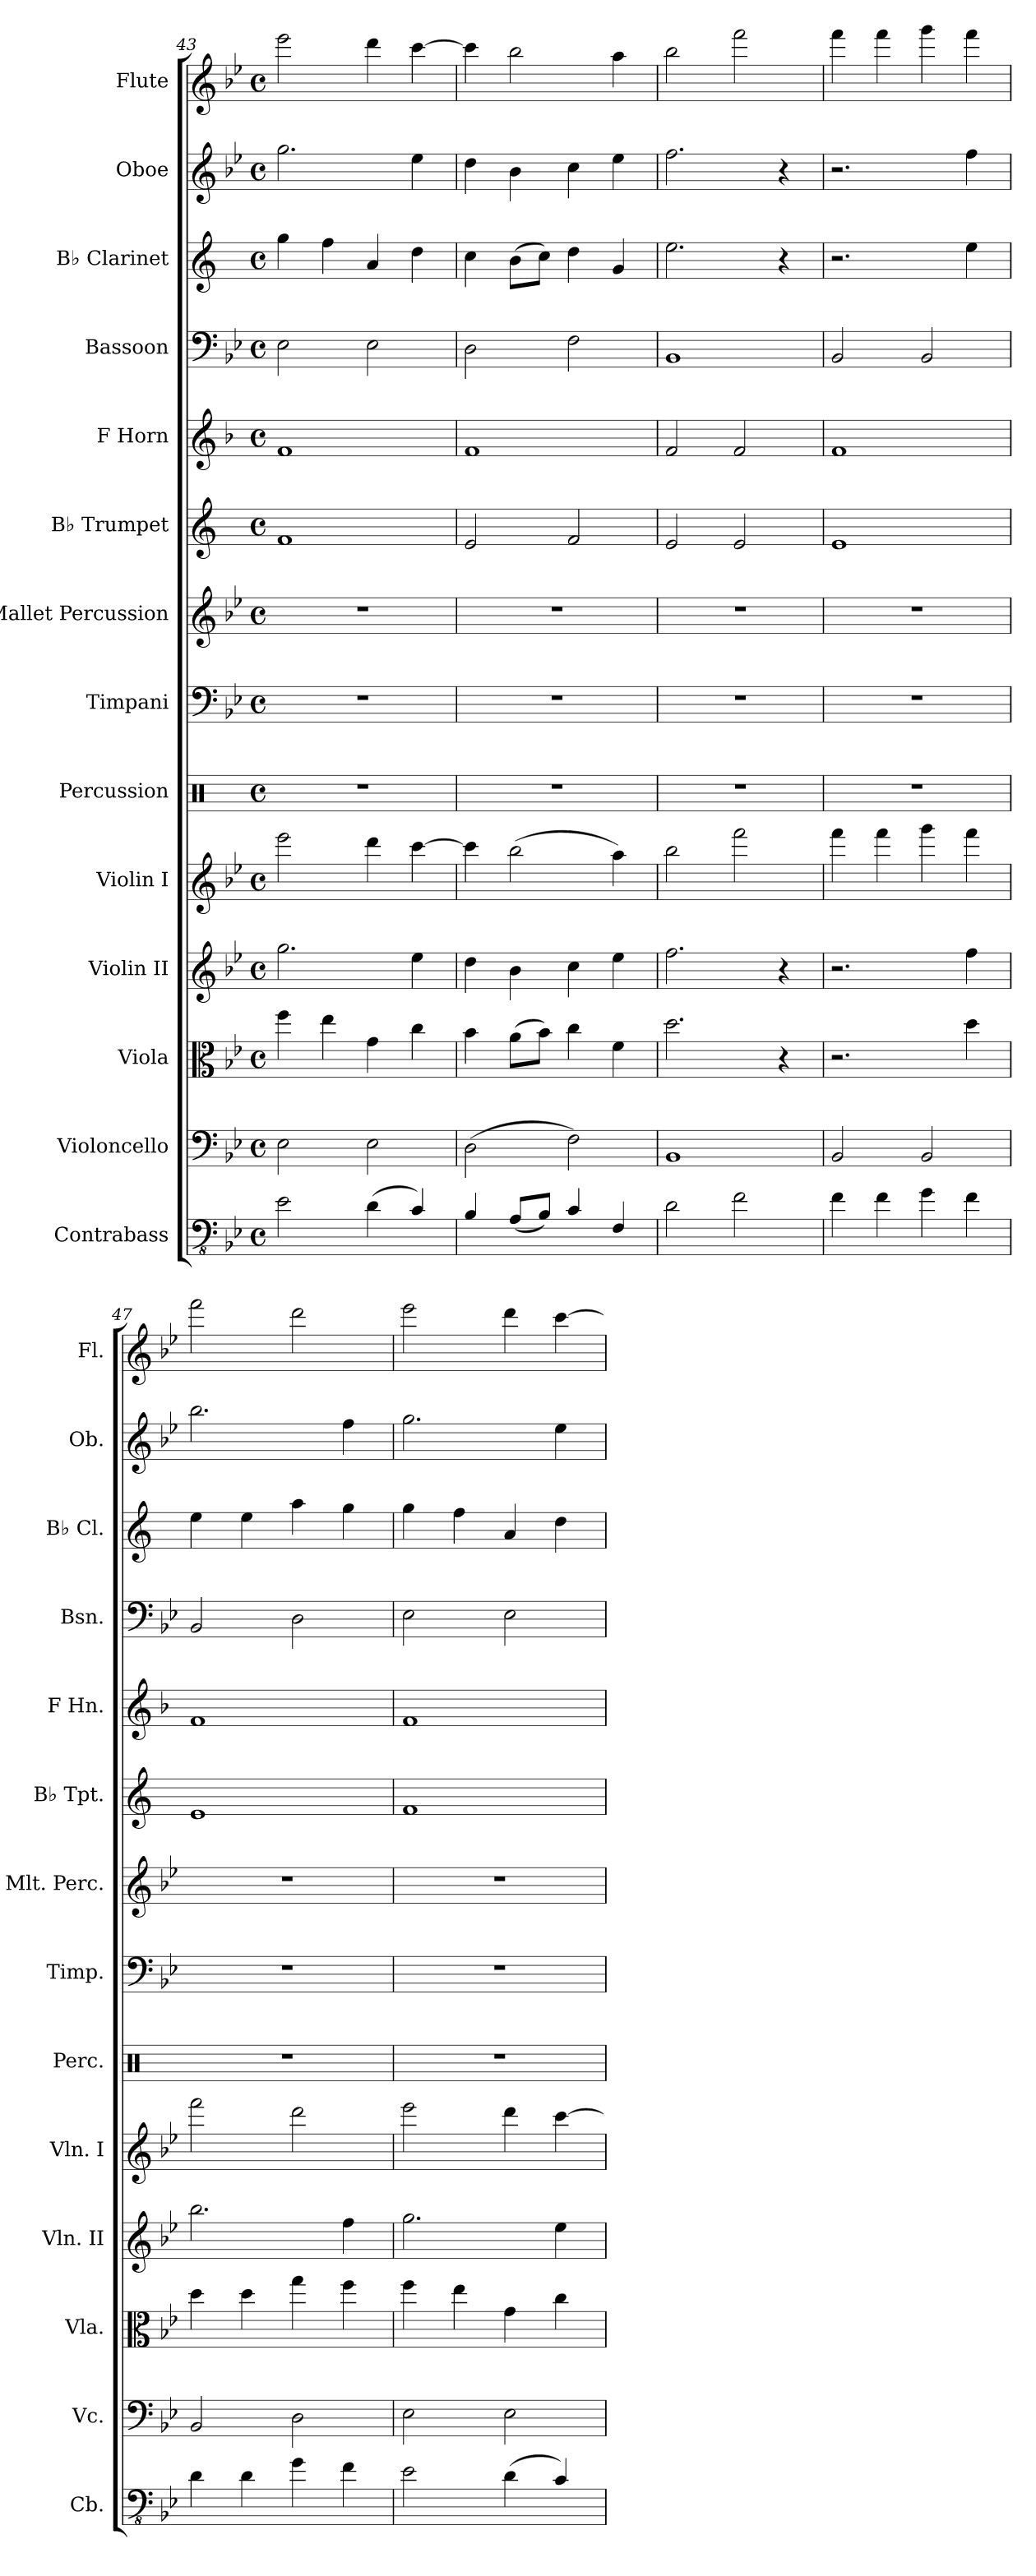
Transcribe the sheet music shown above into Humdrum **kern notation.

**kern	**kern	**kern	**kern	**kern	**kern	**kern	**kern	**kern	**kern	**kern	**kern	**kern	**kern
*part14	*part13	*part12	*part11	*part10	*part9	*part8	*part7	*part6	*part5	*part4	*part3	*part2	*part1
*staff14	*staff13	*staff12	*staff11	*staff10	*staff9	*staff8	*staff7	*staff6	*staff5	*staff4	*staff3	*staff2	*staff1
*I"Contrabass	*I"Violoncello	*I"Viola	*I"Violin II	*I"Violin I	*I"Percussion	*I"Timpani	*I"Mallet Percussion	*I"B♭ Trumpet	*I"F Horn	*I"Bassoon	*I"B♭ Clarinet	*I"Oboe	*I"Flute
*I'Cb.	*I'Vc.	*I'Vla.	*I'Vln. II	*I'Vln. I	*I'Perc.	*I'Timp.	*I'Mlt. Perc.	*I'B♭ Tpt.	*I'F Hn.	*I'Bsn.	*I'B♭ Cl.	*I'Ob.	*I'Fl.
*clefFv4	*clefF4	*clefC3	*clefG2	*clefG2	*clefX	*clefF4	*clefG2	*clefG2	*clefG2	*clefF4	*clefG2	*clefG2	*clefG2
*ITrd7c12	*	*	*	*	*	*	*ITrd-14c-24	*ITrd1c2	*ITrd4c7	*	*ITrd1c2	*	*
*k[b-e-]	*k[b-e-]	*k[b-e-]	*k[b-e-]	*k[b-e-]	*k[]	*k[b-e-]	*k[b-e-]	*k[b-e-]	*k[b-e-]	*k[b-e-]	*k[b-e-]	*k[b-e-]	*k[b-e-]
*M4/4	*M4/4	*M4/4	*M4/4	*M4/4	*M4/4	*M4/4	*M4/4	*M4/4	*M4/4	*M4/4	*M4/4	*M4/4	*M4/4
*met(c)	*met(c)	*met(c)	*met(c)	*met(c)	*met(c)	*met(c)	*met(c)	*met(c)	*met(c)	*met(c)	*met(c)	*met(c)	*met(c)
=43	=43	=43	=43	=43	=43	=43	=43	=43	=43	=43	=43	=43	=43
2EE-\	2E-\	4ff\	2.gg\	2eee-\	1r	1r	1r	1e-	1B-	2E-\	4ff\	2.gg\	2eee-\
.	.	4ee-\	.	.	.	.	.	.	.	.	4ee-\	.	.
(4DD\	2E-\	4g\	.	4ddd\	.	.	.	.	.	2E-\	4g/	.	4ddd\
4CC/)	.	4cc\	4ee-\	[4ccc\	.	.	.	.	.	.	4cc\	4ee-\	[4ccc\
=44	=44	=44	=44	=44	=44	=44	=44	=44	=44	=44	=44	=44	=44
4BBB-/	(2D\	4b-\	4dd\	4ccc\]	1r	1r	1r	2d/	1B-	2D\	4b-\	4dd\	4ccc\]
(8AAA/L	.	(8a\L	4b-\	(2bb-\	.	.	.	.	.	.	(8a\L	4b-\	2bb-\
8BBB-/J)	.	8b-\J)	.	.	.	.	.	.	.	.	8b-\J)	.	.
4CC/	2F\)	4cc\	4cc\	.	.	.	.	2e-/	.	2F\	4cc\	4cc\	.
4FFF/	.	4f\	4ee-\	4aa\)	.	.	.	.	.	.	4f/	4ee-\	4aa\
=45	=45	=45	=45	=45	=45	=45	=45	=45	=45	=45	=45	=45	=45
2DD\	1BB-	2.dd\	2.ff\	2bb-\	1r	1r	1r	2d/	2B-/	1BB-	2.dd\	2.ff\	2bb-\
2FF\	.	.	.	2fff\	.	.	.	2d/	2B-/	.	.	.	2fff\
.	.	4r	4r	.	.	.	.	.	.	.	4r	4r	.
=46	=46	=46	=46	=46	=46	=46	=46	=46	=46	=46	=46	=46	=46
4FF\	2BB-/	2.r	2.r	4fff\	1r	1r	1r	1d	1B-	2BB-/	2.r	2.r	4fff\
4FF\	.	.	.	4fff\	.	.	.	.	.	.	.	.	4fff\
4GG\	2BB-/	.	.	4ggg\	.	.	.	.	.	2BB-/	.	.	4ggg\
4FF\	.	4dd\	4ff\	4fff\	.	.	.	.	.	.	4dd\	4ff\	4fff\
=47	=47	=47	=47	=47	=47	=47	=47	=47	=47	=47	=47	=47	=47
4DD\	2BB-/	4dd\	2.bb-\	2fff\	1r	1r	1r	1d	1B-	2BB-/	4dd\	2.bb-\	2fff\
4DD\	.	4dd\	.	.	.	.	.	.	.	.	4dd\	.	.
4GG\	2D\	4gg\	.	2ddd\	.	.	.	.	.	2D\	4gg\	.	2ddd\
4FF\	.	4ff\	4ff\	.	.	.	.	.	.	.	4ff\	4ff\	.
=48	=48	=48	=48	=48	=48	=48	=48	=48	=48	=48	=48	=48	=48
2EE-\	2E-\	4ff\	2.gg\	2eee-\	1r	1r	1r	1e-	1B-	2E-\	4ff\	2.gg\	2eee-\
.	.	4ee-\	.	.	.	.	.	.	.	.	4ee-\	.	.
(4DD\	2E-\	4g\	.	4ddd\	.	.	.	.	.	2E-\	4g/	.	4ddd\
4CC/)	.	4cc\	4ee-\	[4ccc\	.	.	.	.	.	.	4cc\	4ee-\	[4ccc\
=	=	=	=	=	=	=	=	=	=	=	=	=	=
*-	*-	*-	*-	*-	*-	*-	*-	*-	*-	*-	*-	*-	*-
